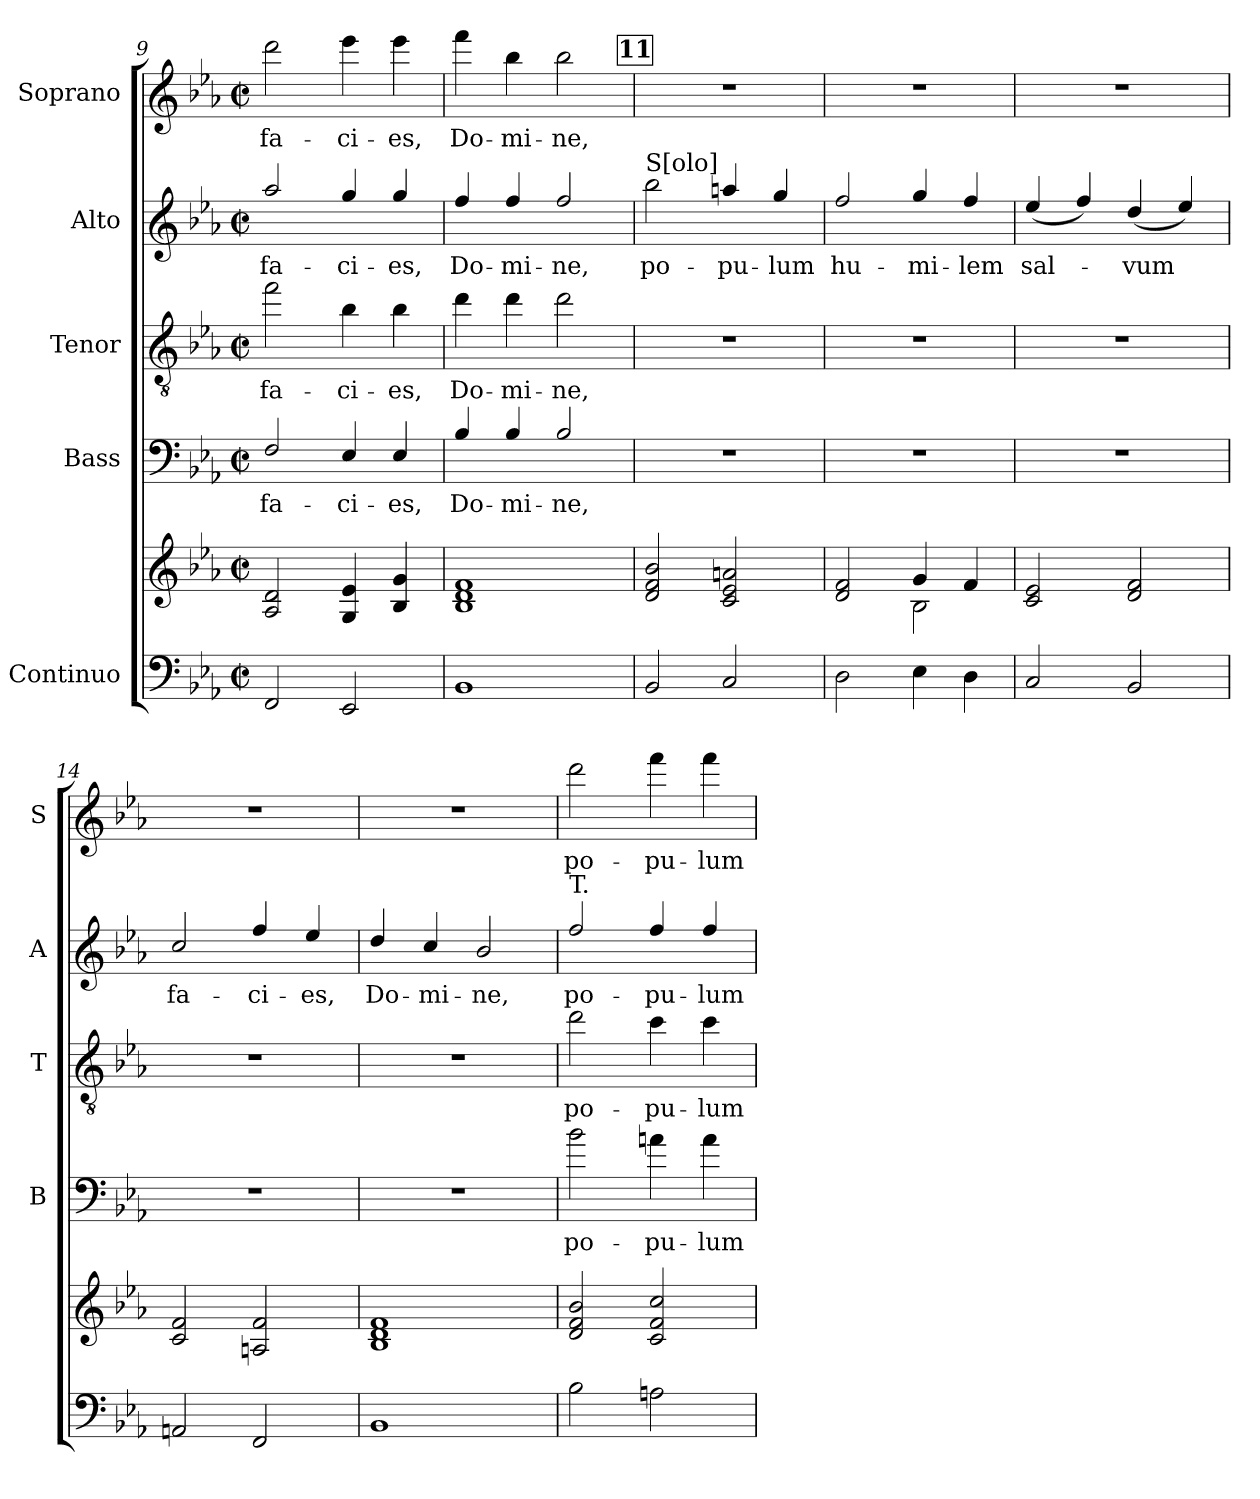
**kern	**kern	**kern	**text	**kern	**text	**kern	**text	**kern	**text
*part5	*part5	*part4	*part4	*part3	*part3	*part2	*part2	*part1	*part1
*staff6	*staff5	*staff4	*staff4	*staff3	*staff3	*staff2	*staff2	*staff1	*staff1
*I"Continuo	*	*I"Bass	*	*I"Tenor	*	*I"Alto	*	*I"Soprano	*
*	*	*I'B	*	*I'T	*	*I'A	*	*I'S	*
!!LO:LB:g=z
*clefF4	*clefG2	*clefF4	*	*clefGv2	*	*clefG2	*	*clefG2	*
*	*	*ITrd7c12	*	*ITrd7c12	*	*ITrd7c12	*	*ITrd7c12	*
*k[b-e-a-]	*k[b-e-a-]	*k[b-e-a-]	*	*k[b-e-a-]	*	*k[b-e-a-]	*	*k[b-e-a-]	*
*E-:	*E-:	*E-:	*	*E-:	*	*E-:	*	*E-:	*
*M2/2	*M2/2	*M2/2	*	*M2/2	*	*M2/2	*	*M2/2	*
*met(c|)	*met(c|)	*met(c|)	*	*met(c|)	*	*met(c|)	*	*met(c|)	*
=9	=9	=9	=9	=9	=9	=9	=9	=9	=9
!	!	!	!LO:LY:b	!	!	!	!	!	!
!	!	!	!	!	!LO:LY:b	!	!	!	!
!	!	!	!	!	!	!	!LO:LY:b	!	!
!	!	!	!	!	!	!	!	!	!LO:LY:b
2FF/	2A-!/ 2d!/	2FF/	fa-	2f\	fa-	2a-/	fa-	2dd\	fa-
!	!	!	!LO:LY:b	!	!	!	!	!	!
!	!	!	!	!	!LO:LY:b	!	!	!	!
!	!	!	!	!	!	!	!LO:LY:b	!	!
!	!	!	!	!	!	!	!	!	!LO:LY:b
2EE-/	4G!/ 4e-!/	4EE-/	-ci-	4B-\	-ci-	4g/	-ci-	4ee-\	-ci-
!	!	!	!LO:LY:b	!	!	!	!	!	!
!	!	!	!	!	!LO:LY:b	!	!	!	!
!	!	!	!	!	!	!	!LO:LY:b	!	!
!	!	!	!	!	!	!	!	!	!LO:LY:b
.	4B-!/ 4g!/	4EE-/	-es,	4B-\	-es,	4g/	-es,	4ee-\	-es,
=10	=10	=10	=10	=10	=10	=10	=10	=10	=10
!	!	!	!LO:LY:b	!	!	!	!	!	!
!	!	!	!	!	!LO:LY:b	!	!	!	!
!	!	!	!	!	!	!	!LO:LY:b	!	!
!	!	!	!	!	!	!	!	!	!LO:LY:b
1BB-	1B-! 1d! 1f!	4BB-/	Do-	4d\	Do-	4f/	Do-	4ff\	Do-
!	!	!	!LO:LY:b	!	!	!	!	!	!
!	!	!	!	!	!LO:LY:b	!	!	!	!
!	!	!	!	!	!	!	!LO:LY:b	!	!
!	!	!	!	!	!	!	!	!	!LO:LY:b
.	.	4BB-/	-mi-	4d\	-mi-	4f/	-mi-	4b-\	-mi-
!	!	!	!LO:LY:b	!	!	!	!	!	!
!	!	!	!	!	!LO:LY:b	!	!	!	!
!	!	!	!	!	!	!	!LO:LY:b	!	!
!	!	!	!	!	!	!	!	!	!LO:LY:b
.	.	2BB-/	-ne,	2d\	-ne,	2f/	-ne,	2b-\	-ne,
!!LO:REH:place=s1:a:B:fs=8.3:t=11
=11	=11	=11	=11	=11	=11	=11	=11	=11	=11
!	!	!	!	!	!	!LO:TX:a:t=S[olo]	!	!	!
!	!	!	!	!	!	!	!LO:LY:b	!	!
2BB-/	2d!/ 2f!/ 2b-!/	1r	.	1r	.	2b-\	po-	1r	.
!	!	!	!	!	!	!	!LO:LY:b	!	!
2C/	2c!/ 2e-!/ 2an!/	.	.	.	.	4an/	-pu-	.	.
!	!	!	!	!	!	!	!LO:LY:b	!	!
.	.	.	.	.	.	4g/	-lum	.	.
=12	=12	=12	=12	=12	=12	=12	=12	=12	=12
*	*^	*	*	*	*	*	*	*	*
!	!	!	!	!	!	!	!	!LO:LY:b	!	!
2D\	2d!/ 2f!/	2ryy	1r	.	1r	.	2f/	hu-	1r	.
!	!	!	!	!	!	!	!	!LO:LY:b	!	!
4E-\	4g!/	2B-!\	.	.	.	.	4g/	-mi-	.	.
!	!	!	!	!	!	!	!	!LO:LY:b	!	!
4D\	4f!/	.	.	.	.	.	4f/	-lem	.	.
*	*v	*v	*	*	*	*	*	*	*	*
=13	=13	=13	=13	=13	=13	=13	=13	=13	=13
!	!	!	!	!	!	!	!LO:LY:b	!	!
2C/	2c!/ 2e-!/	1r	.	1r	.	(<4e-/	sal-	1r	.
.	.	.	.	.	.	4f/)	.	.	.
!	!	!	!	!	!	!	!LO:LY:b	!	!
2BB-/	2d!/ 2f!/	.	.	.	.	(<4d/	-vum	.	.
.	.	.	.	.	.	4e-/)	.	.	.
=14	=14	=14	=14	=14	=14	=14	=14	=14	=14
!	!	!	!	!	!	!	!LO:LY:b	!	!
2AAn/	2c!/ 2f!/	1r	.	1r	.	2c/	fa-	1r	.
!	!	!	!	!	!	!	!LO:LY:b	!	!
2FF/	2An!/ 2f!/	.	.	.	.	4f/	-ci-	.	.
!	!	!	!	!	!	!	!LO:LY:b	!	!
.	.	.	.	.	.	4e-/	-es,	.	.
=15	=15	=15	=15	=15	=15	=15	=15	=15	=15
!	!	!	!	!	!	!	!LO:LY:b	!	!
1BB-	1B-! 1d! 1f!	1r	.	1r	.	4d/	Do-	1r	.
!	!	!	!	!	!	!	!LO:LY:b	!	!
.	.	.	.	.	.	4c/	-mi-	.	.
!	!	!	!	!	!	!	!LO:LY:b	!	!
.	.	.	.	.	.	2B-/	-ne,	.	.
=16	=16	=16	=16	=16	=16	=16	=16	=16	=16
!	!	!	!LO:LY:b	!	!	!	!	!	!
!	!	!	!	!	!LO:LY:b	!	!	!	!
!	!	!	!	!	!	!	!LO:LY:b	!	!
!	!	!	!	!	!	!LO:TX:a:t=T.	!	!	!
!	!	!	!	!	!	!	!	!	!LO:LY:b
2B-\	2d!/ 2f!/ 2b-!/	2B-\	po-	2d\	po-	2f/	po-	2dd\	po-
!	!	!	!LO:LY:b	!	!	!	!	!	!
!	!	!	!	!	!LO:LY:b	!	!	!	!
!	!	!	!	!	!	!	!LO:LY:b	!	!
!	!	!	!	!	!	!	!	!	!LO:LY:b
2An\	2c!/ 2f!/ 2cc!/	4An\	-pu-	4c\	-pu-	4f/	-pu-	4ff\	-pu-
!	!	!	!LO:LY:b	!	!	!	!	!	!
!	!	!	!	!	!LO:LY:b	!	!	!	!
!	!	!	!	!	!	!	!LO:LY:b	!	!
!	!	!	!	!	!	!	!	!	!LO:LY:b
.	.	4A\	-lum	4c\	-lum	4f/	-lum	4ff\	-lum
=	=	=	=	=	=	=	=	=	=
*-	*-	*-	*-	*-	*-	*-	*-	*-	*-
